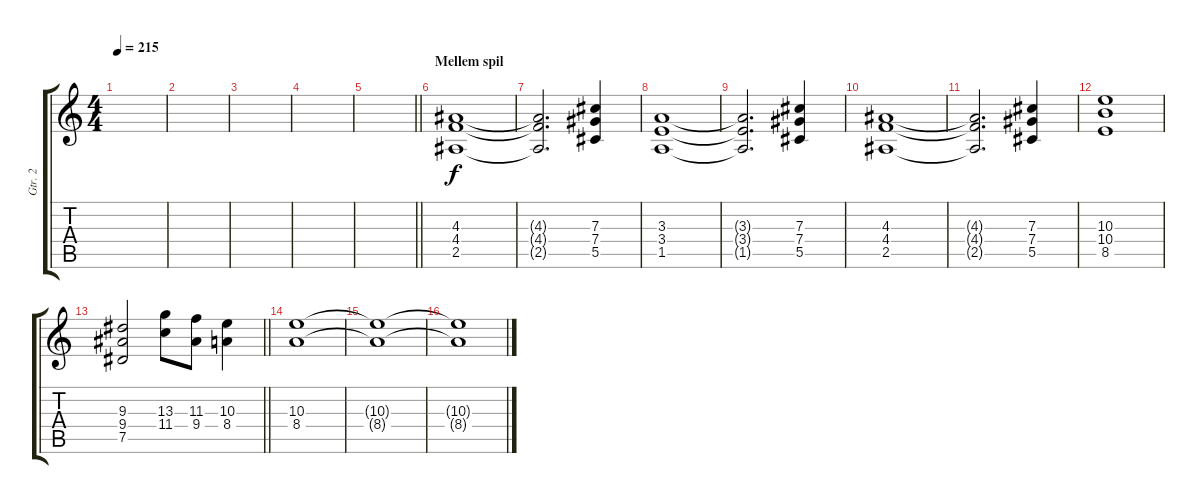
\track ("Gtr. 2" "Gtr. 2") {instrument distortionguitar}
\staff {score tabs}
\tuning (Eb4 Bb3 Gb3 Db3 Ab2 Eb2) {hide}
\ts (4 4)
\tempo 215
\clef g2
\ks c
|
|
|
|
\barLineRight lightlight
|
\section ("" "Mellem spil")
(4.3 4.4 2.5).1 |
(4.3{t} 4.4{t} 2.5{t}).2{d} (7.3 7.4 5.5).4 |
(3.3 3.4 1.5).1 |
(3.3{t} 3.4{t} 1.5{t}).2{d} (7.3 7.4 5.5).4 |
(4.3 4.4 2.5).1 |
(4.3{t} 4.4{t} 2.5{t}).2{d} (7.3 7.4 5.5).4 |
(10.3 10.4 8.5).1 |
\barLineRight lightlight
(9.3 9.4 7.5).2 (13.3 11.4).8 (11.3 9.4).8 (10.3 8.4).4 |
(10.3 8.4).1 |
(10.3{t} 8.4{t}).1 |
(10.3{t} 8.4{t}).1
